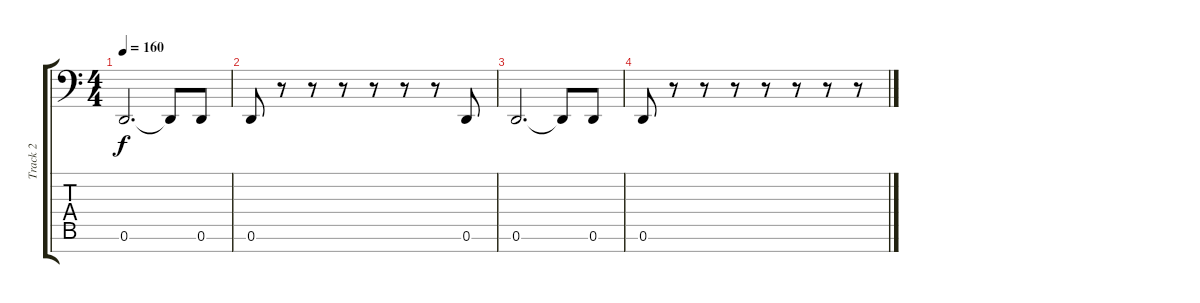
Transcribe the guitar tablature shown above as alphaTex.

\track ("Track 2" "Track 2") {instrument electricbassfinger}
\staff {score tabs}
\tuning (D3 A2 F2 C2 G1 D1 A0) {hide}
\ts (4 4)
\tempo 160
\clef f4
\ks c
0.6.2{d dy f} 0.6{t}.8 0.6.8 |
0.6.8 r.8 r.8 r.8 r.8 r.8 r.8 0.6.8 |
0.6.2{d} 0.6{t}.8 0.6.8 |
0.6.8 r.8 r.8 r.8 r.8 r.8 r.8 r.8
